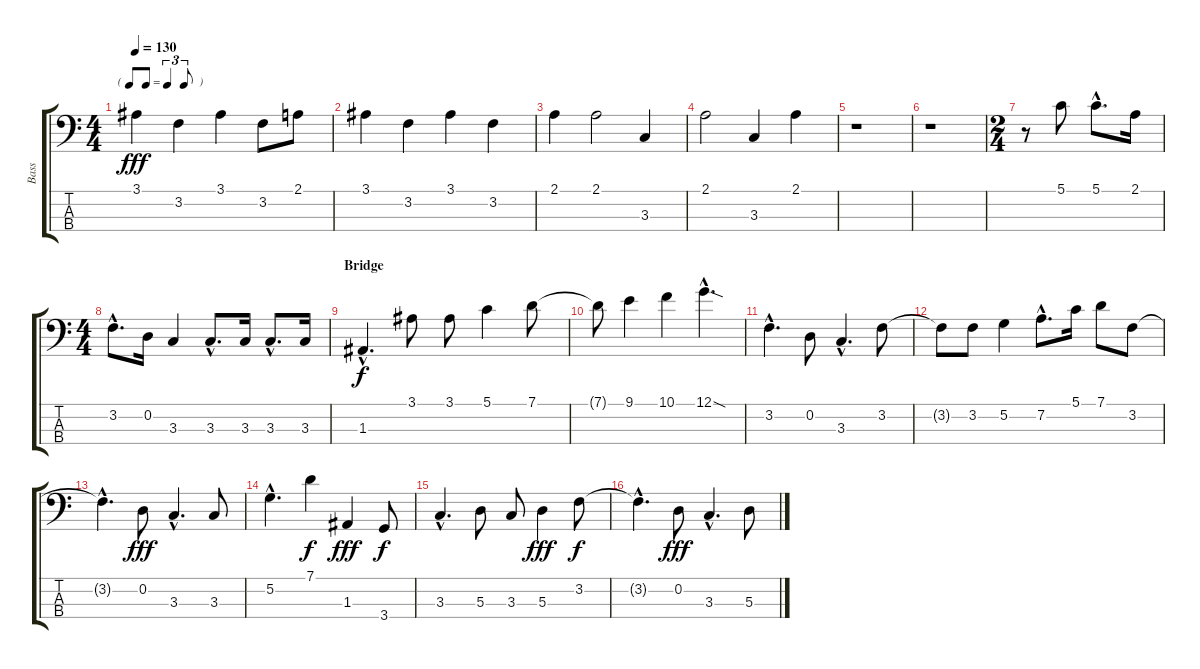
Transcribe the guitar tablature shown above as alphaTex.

\track ("Bass" "Bass") {instrument electricbassfinger}
\staff {score tabs}
\tuning (G2 D2 A1 E1) {hide}
\ts (4 4)
\tf triplet8th
\tempo 130
\clef f4
\ks c
3.1.4{dy fff} 3.2.4 3.1.4 3.2.8 2.1.8 |
3.1.4 3.2.4 3.1.4 3.2.4 |
2.1.4 2.1.2 3.3.4 |
2.1.2 3.3.4 2.1.4 |
r.1 |
r.1 |
\ts (2 4)
r.8 5.1.8 5.1{hac}.8{d} 2.1.16 |
\ts (4 4)
3.2{hac}.8{d} 0.2.16 3.3.4 3.3{hac}.8{d} 3.3.16 3.3{hac}.8{d} 3.3.16 |
\section ("" "Bridge")
1.3{hac}.4{d dy f} 3.1.8 3.1.8 5.1.4 7.1.8 |
7.1{t}.8 9.1.4 10.1.4 12.1{sod hac}.4{d} |
3.2{hac}.4{d} 0.2.8 3.3{hac}.4{d} 3.2.8 |
3.2{t}.8 3.2.8 5.2.4 7.2{hac}.8{d} 5.1.16 7.1.8 3.2.8 |
3.2{hac t}.4{d} 0.2.8{dy fff} 3.3{hac}.4{d} 3.3.8 |
5.2{hac}.4{d} 7.1.4{dy f} 1.3.4{dy fff} 3.4.8{dy f} |
3.3{hac}.4{d} 5.3.8 3.3.8 5.3.4{dy fff} 3.2.8{dy f} |
3.2{hac t}.4{d} 0.2.8{dy fff} 3.3{hac}.4{d} 5.3.8
